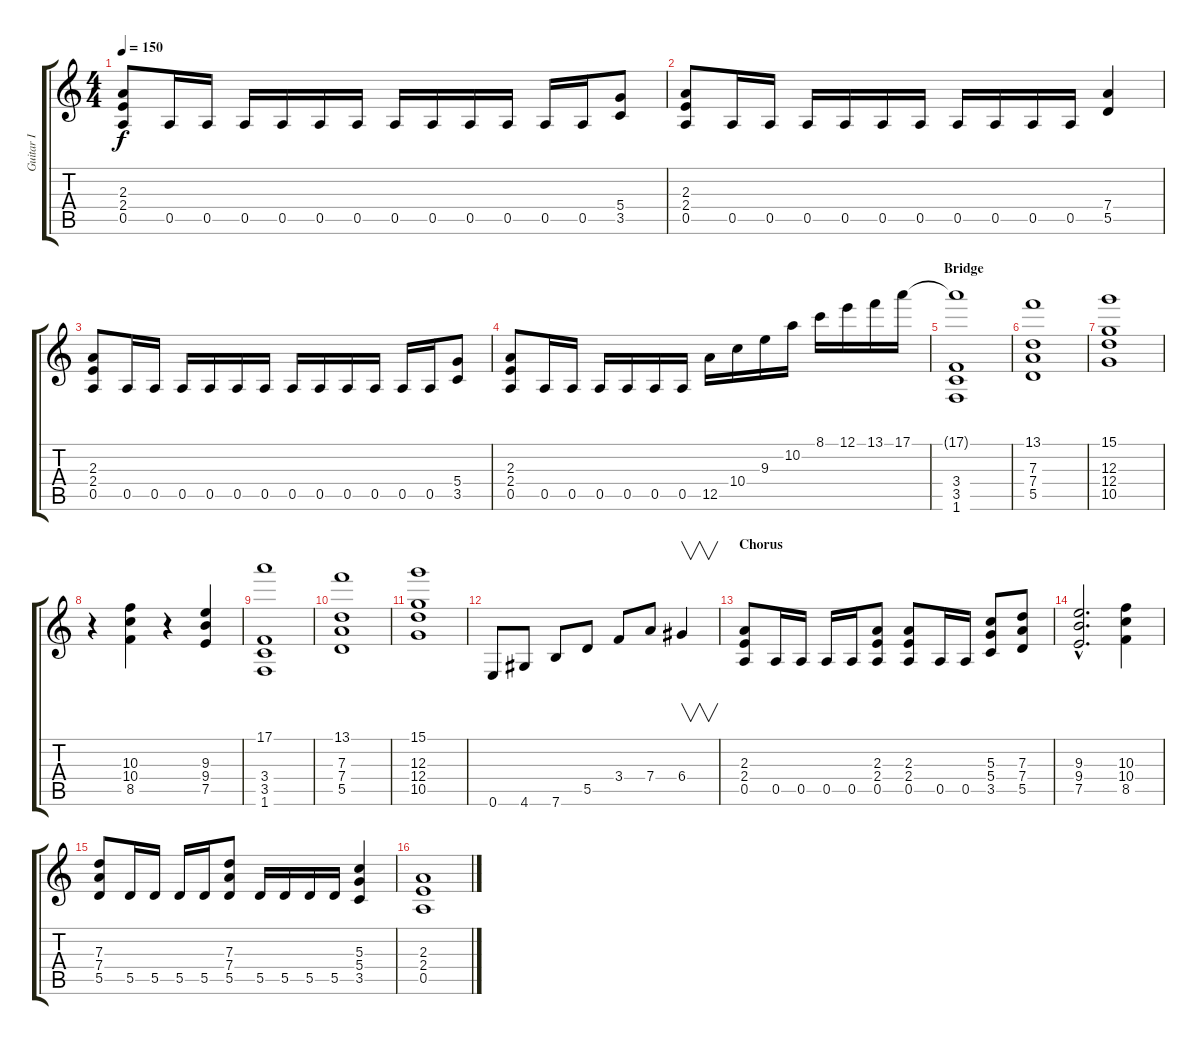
\track ("Guitar I" "Guitar I") {instrument distortionguitar}
\staff {score tabs}
\tuning (E4 B3 G3 D3 A2 E2) {hide}
\ts (4 4)
\tempo 150
\clef g2
\ks c
(2.3 2.4 0.5).8{dy f} 0.5.16 0.5.16 0.5.16 0.5.16 0.5.16 0.5.16 0.5.16 0.5.16 0.5.16 0.5.16 0.5.16 0.5.16 (5.4 3.5).8 |
(2.3 2.4 0.5).8 0.5.16 0.5.16 0.5.16 0.5.16 0.5.16 0.5.16 0.5.16 0.5.16 0.5.16 0.5.16 (7.4 5.5).4 |
(2.3 2.4 0.5).8 0.5.16 0.5.16 0.5.16 0.5.16 0.5.16 0.5.16 0.5.16 0.5.16 0.5.16 0.5.16 0.5.16 0.5.16 (5.4 3.5).8 |
(2.3 2.4 0.5).8 0.5.16 0.5.16 0.5.16 0.5.16 0.5.16 0.5.16 12.5.16 10.4.16 9.3.16 10.2.16 8.1.16 12.1.16 13.1.16 17.1.16 |
\section ("" "Bridge")
(17.1{t} 3.4 3.5 1.6).1 |
(13.1 7.3 7.4 5.5).1 |
(15.1 12.3 12.4 10.5).1 |
r.4 (10.3 10.4 8.5).4 r.4 (9.3 9.4 7.5).4 |
(17.1 3.4 3.5 1.6).1 |
(13.1 7.3 7.4 5.5).1 |
(15.1 12.3 12.4 10.5).1 |
0.6.8 4.6.8 7.6.8 5.5.8 3.4.8 7.4.8 6.4.4{v} |
\section ("" "Chorus")
(2.3 2.4 0.5).8 0.5.16 0.5.16 0.5.16 0.5.16 (2.3 2.4 0.5).8 (2.3 2.4 0.5).8 0.5.16 0.5.16 (5.3 5.4 3.5).8 (7.3 7.4 5.5).8 |
(9.3{hac} 9.4{hac} 7.5{hac}).2{d} (10.3 10.4 8.5).4 |
(7.3 7.4 5.5).8 5.5.16 5.5.16 5.5.16 5.5.16 (7.3 7.4 5.5).8 5.5.16 5.5.16 5.5.16 5.5.16 (5.3 5.4 3.5).4 |
(2.3 2.4 0.5).1
